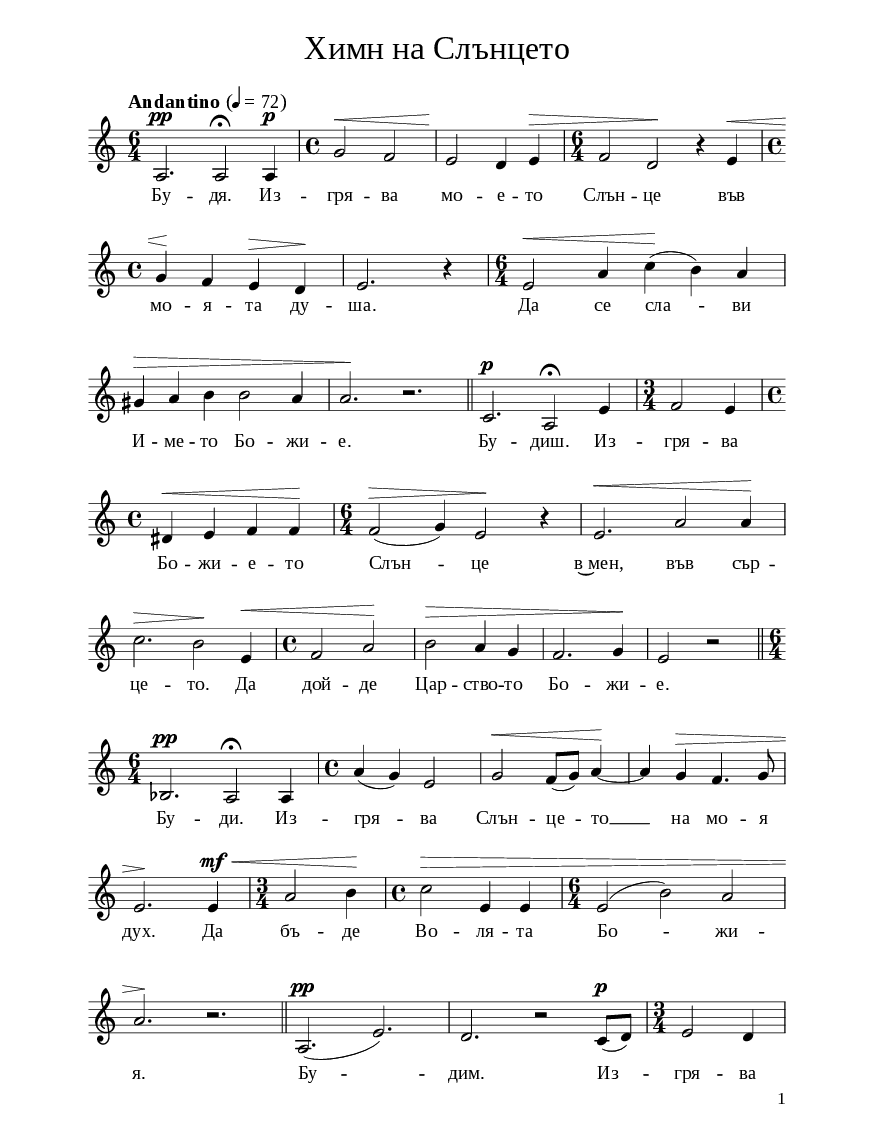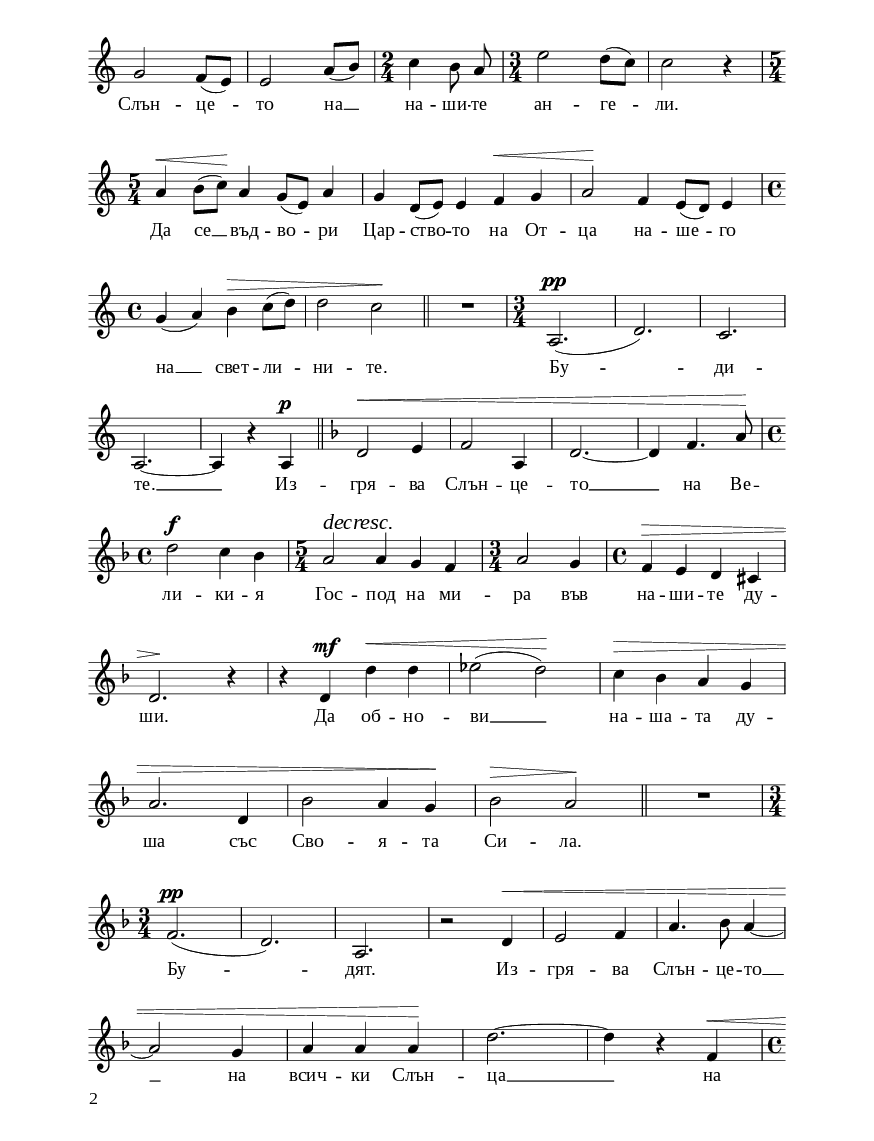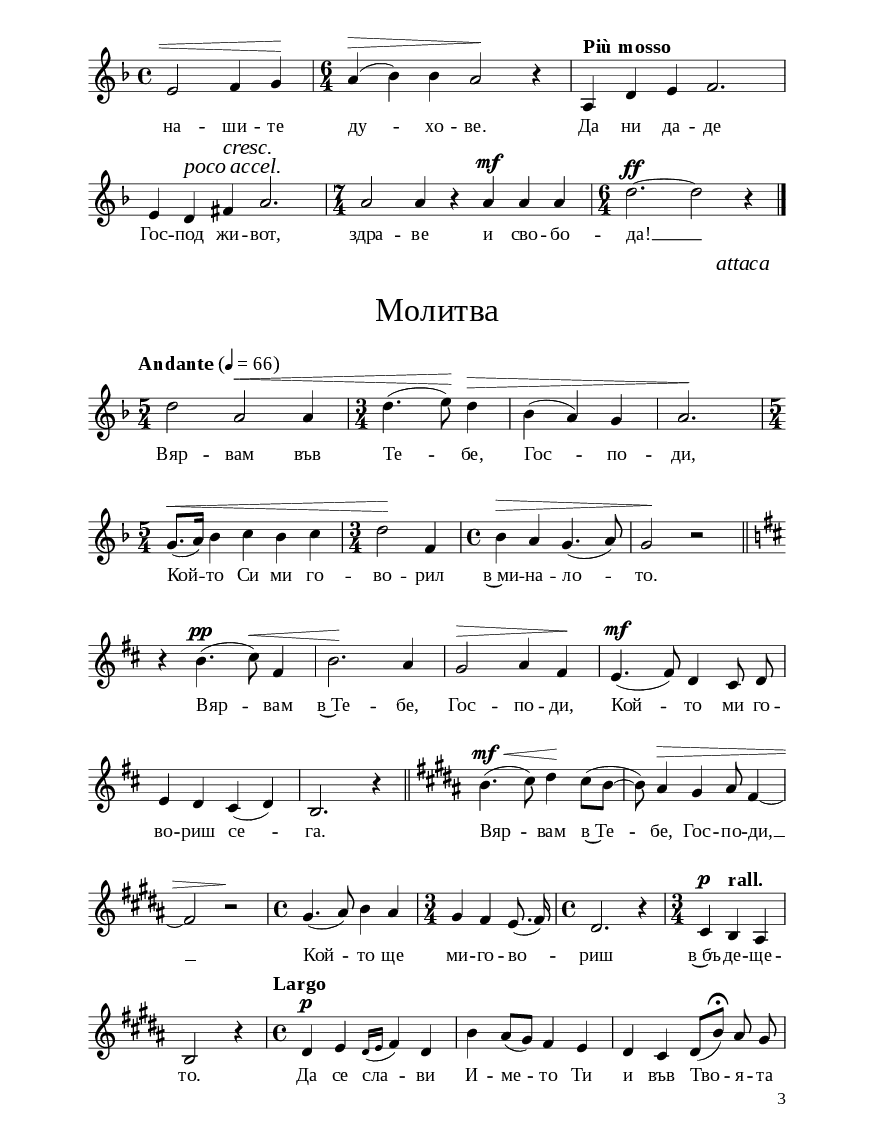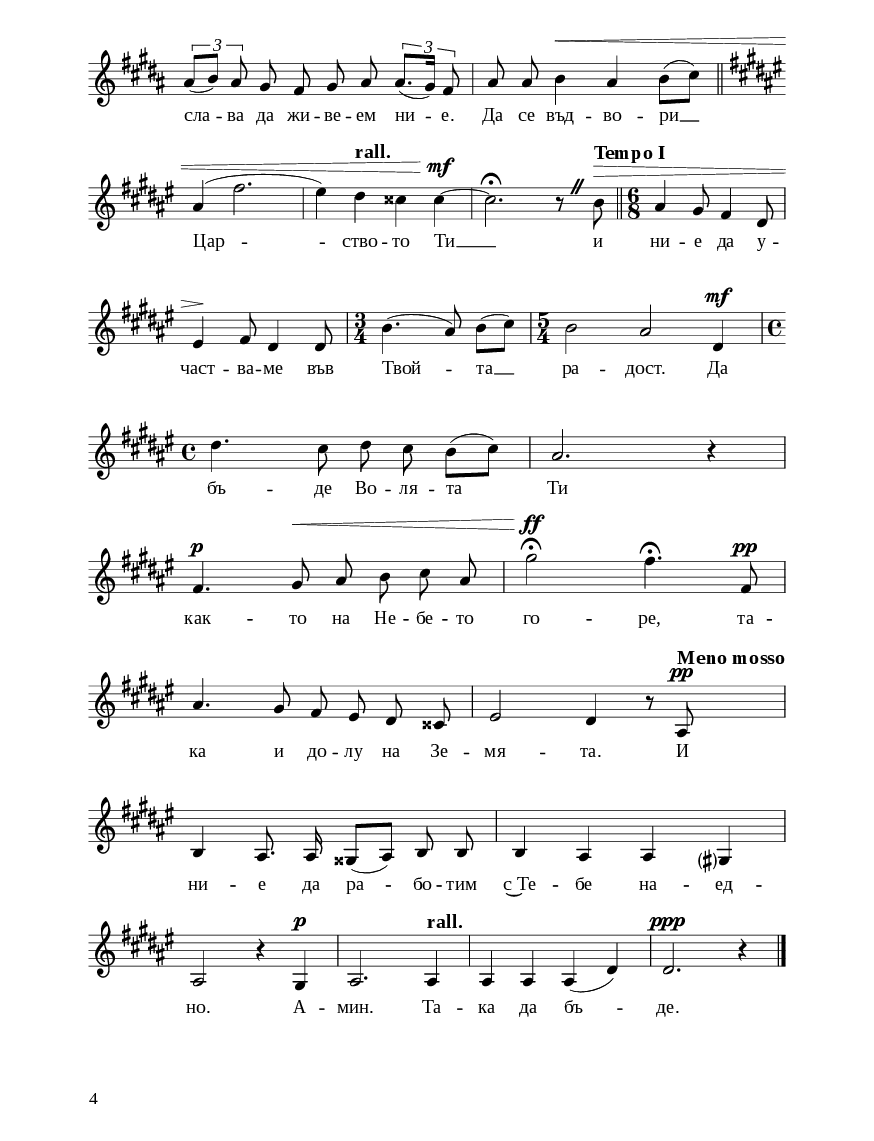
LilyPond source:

\version "2.24.4"

% include paper part and global functions
\include "include/globals.ily"

\bookpart {
  \label #'ref202
  \tocItem \markup "Химн на Слънцето"
  \include "include/bookpart-paper.ily"
  \score {
      \layout {
        indent = 0.0\cm % remove first line indentation
        ragged-last = ##f % do spread last line to fill the whole space
        \override Staff.BarLine.thick-thickness = #4 %make the end and repeat bars thiner
        \override Score.VoltaBracket.font-size = #-1.7 % make the repeat number fontsize smaller
        

        \context {
          \Score
          \omit BarNumber %remove bar numbers
          \override MetronomeMark.font-size = #1.5 % increase the tempo fontsize
          \override TupletNumber.font-size = #0.4 % increase the triol number

        } % context

        \context {
          % change staff size
          \Staff
          \override StaffSymbol.thickness = #0.5
          \override BarLine.hair-thickness = #1
          %\override StaffSymbol.ledger-line-thickness = #'(0 . 0)
        }

        \context {
          % adjust space between staff and lyrics and between the two lyric lines
          \Lyrics
          \override VerticalAxisGroup.nonstaff-relatedstaff-spacing = #'((padding . 1))
          \override VerticalAxisGroup.nonstaff-nonstaff-spacing = #'((minimum-distance . 2))
          includeGraceNotes = ##t
        }
      } % layout

    \new Voice \relative c' {
      \clef treble
      \key a \minor
      \time 6/4
      \tempoFunc "Andantino" 4 "72"
      \autoBeamOff
      a2.^\pp  a2 ^\fermata  a4^\p | % 2
      \time 4/4  | % 2
      g'2^\<  f2 | % 3
      e2 \!  d4  e4^\> | % 4
      \time 6/4  | % 4
      f2  d2 \! r4
      \override Hairpin.to-barline = ##f
      \override Hairpin.after-line-breaking = ##t
      e4^\< \break | % 5

      \time 4/4  | % 5
      g4 \! f4  e4^\>  d4  \! | % 6
      e2. r4 | % 7
      \time 6/4  | % 7
      e2^\<  a4  c4 ( \!  b4 )
      a4 \break | % 8
      gis4^\>  a4  b4  b2  a4
      | % 9
      a2. \! r2. \bar "||"
      c,2.^\p  a2 ^\fermata  e'4 | % 11
      \time 3/4  | % 11
      f2  e4 \break | % 12
      \time 4/4  | % 12
      dis4^\<  e4  f4  f4 \! | % 13
      \time 6/4  | % 13
      f2 (^\>  g4 )  e2 \! r4 | % 14
      e2.^\<  a2  a4 \! \break | % 15
      c2.^\>  b2 \! e,4^\< | % 16
      \time 4/4  | % 16
      f2  a2  \! | % 17
      b2^\>  a4  g4 | % 18
      f2.  g4  \! | % 19
      e2 r2 \bar "||"
      \break |
      \time 6/4  |
      bes2.^\pp  a2 ^\fermata  a4 | % 21
      \time 4/4  | % 21
      a'4 (  g4 )  e2 | % 22
      g2^\<  f8 ( [  g8 ) ]  a4 ~ \! | % 23
      a4  g4^\>  f4.  g8 \break | % 24
      e2.  \! e4 \mf ^\< | % 25
      \time 3/4  | % 25
      a2  b4 \! | % 26
      \time 4/4  | % 26
      c2^\>  e,4  e4 | % 27
      \time 6/4  | % 27
      e2 (  b'2 )  a2 \break | % 28
      a2. \! r2. \bar "||"
      a,2. (^\pp  e'2. ) |
      d2. r2  c8 ( [^\p  d8 ) ] | % 31
      \time 3/4  | % 31
      e2  d4  | % 32
      \break g2  f8 ( [  e8 ) ] | % 33
      e2  a8 ( [  b8 ) ] | % 34
      \time 2/4 c4  b8  a8 | % 35
      \time 3/4 e'2  d8 ( [  c8 ) ] | % 36
      c2 r4 \break | % 37
      \time 5/4  | % 37
      a4^\<  b8 ( [  c8 ) ] \!  a4
      g8 ( [  e8 ) ]  a4 | % 38
      g4  d8 ( [  e8 ) ]  e4  f4
      ^\<  g4 | % 39
      a2  \! f4  e8 ( [  d8 ) ]
      e4 \break |
      \time 4/4  |
      g4 (  a4 )  b4^\>  c8 ( [
      d8 ) ] | % 41
      d2  c2 \! \bar "||"
      R1 | % 43
      \time 3/4  | % 43
      a,2.^\pp ( | % 44
      d2. ) | % 45
      c2. \break | % 46
      a2. ~ | % 47
      a4 r4  a4^\p \bar "||"
      \key d \minor | % 48
      d2^\<  e4 | % 49
      f2  a,4 |
      d2. ~ | % 51
      d4  f4.  a8 \! \break | % 52
      \time 4/4  | % 52
      d2^\f  c4  bes4 | % 53
      \time 5/4  | % 53
      a2 ^\markup \italic \huge "decresc."  a4  g4  f4 | % 54
      \time 3/4  | % 54
      a2  g4 | % 55
      \time 4/4  | % 55
      f4^\>  e4  d4  cis4 \break | % 56
      d2.  \! r4 | % 57
      r4  d4 ^\mf  d'4 ^\<  d4 | % 58
      es2 (  d2 ) \! | % 59
      c4  ^\>  bes4  a4  g4
      \break |
      a2.  d,4 | % 61
      bes'2  a4  g4 \! | % 62
      bes2 ^\>  a2 ^\! \bar "||"
      R1 \break | % 64
      \time 3/4  | % 64
      f2.^\pp ( | % 65
      d2. ) | % 66
      a2. |
      r2  d4 ^\< | % 68
      e2  f4 | % 69
      a4.  bes8  a4 ~  | \break

      a2  g4 | % 71
      a4  a4  a4 \! | % 72
      d2. ~  | % 73
      d4 r4  f,4 ^\< \break | % 74
      \time 4/4  | % 74
      e2  f4  g4  \! | % 75
      \time 6/4  | % 75
      a4 ( ^\>  bes4 )  bes4  a2  \!
      r4 | % 76
      \tempo"Più mosso" a,4 d4  e4
      f2. \break | % 77
      e4  d4 ^\markup{ \italic \huge {poco accel.} }
      fis4 ^\markup \italic \huge "cresc."  a2. | % 78
      \time 7/4 a2  a4 r4 a4 ^\mf  a4  a4 | % 79
      \time 6/4 d2. ~ ^\ff  d2 r4 \bar "|."
    }

    \addlyrics {
      Бу -- дя. Из -- гря -- ва мо -- е --
      то Слън -- це във мо -- я -- та ду
      -- ша. Да се сла  -- ви И -- ме --
      то Бо -- жи -- е. Бу -- диш. Из --
      гря -- ва Бо -- жи -- е -- то Слън
      -- це в~мен, във сър -- це --
      то. Да дой -- де Цар -- ство -- то
      Бо -- жи -- е. Бу -- ди. Из -- гря
      -- ва Слън -- це -- то __  на
      мо -- я дух. Да бъ -- де Во -- ля --
      та Бо -- жи -- я. Бу -- дим.
      Из -- гря -- ва Слън -- це --
      то на __ на -- ши -- те ан -- ге
      -- ли. Да се __ въд -- во --
      ри Цар -- ство -- то на От --
      ца на -- ше -- го на __  свет --
      ли -- ни -- те. Бу -- ди -- те. __
      Из -- гря -- ва Слън -- це -- то __
      на Ве -- ли -- ки -- я Гос --
      под на ми -- ра във на -- ши -- те
      ду -- ши. Да об -- но -- ви __  на --
      ша -- та ду -- ша със Сво -- я --
      та Си -- ла. Бу -- дят. Из --
      гря -- ва Слън -- це -- то __ на
      всич -- ки Слън -- ца __ на на --
      ши -- те ду -- хо -- ве. Да ни
      да -- де Гос -- под жи -- вот, здра
      -- вe и сво -- бо -- да! __
    }

    \header {
      title = \titleFunc #'ref_desc_20 "Химн на Слънцето" "Himn na Slănceto"
    }

    \midi{}

  } % score

  \markup \raise #2.8 \override #'(baseline-skip . 2) {
    \column {
      \fill-line \huge \italic { "" "" \concat {"attaca" "   " }}
    }
  }

  \label #'ref204
  \tocItem \markup "Молитва (Вярвам в теб)"
  \include "include/bookpart-paper.ily"
  \score {
      \layout {
        indent = 0.0\cm % remove first line indentation
        ragged-last = ##f % do spread last line to fill the whole space
        \override Staff.BarLine.thick-thickness = #4 %make the end and repeat bars thiner
        \override Score.VoltaBracket.font-size = #-1.7 % make the repeat number fontsize smaller
        

        \context {
          \Score
          \omit BarNumber %remove bar numbers
          \override MetronomeMark.font-size = #1.5 % increase the tempo fontsize
          \override TupletNumber.font-size = #0.4 % increase the triol number

        } % context

        \context {
          % change staff size
          \Staff
          \override StaffSymbol.thickness = #0.5
          \override BarLine.hair-thickness = #1
          %\override StaffSymbol.ledger-line-thickness = #'(0 . 0)
        }

        \context {
          % adjust space between staff and lyrics and between the two lyric lines
          \Lyrics
          \override VerticalAxisGroup.nonstaff-relatedstaff-spacing = #'((padding . 1))
          \override VerticalAxisGroup.nonstaff-nonstaff-spacing = #'((minimum-distance . 2))
          includeGraceNotes = ##t
        }
      } % layout

    \new Voice \relative c' {
      \clef treble
      \key d \minor
      \time 5/4
      \tempoFunc "Andante" 4 "66"
      \autoBeamOff
      \override Hairpin.to-barline = ##f
      \override Hairpin.after-line-breaking = ##t

      d'2  a2^\<
      a4 | % 81
      \time 3/4  | % 81
      d4. (  e8  \! )  d4 ^\> | % 82
      bes4 (  a4 )  g4 | % 83
      a2. \! | \time 5/4 \break % 84

      g8. ( [  ^\<  a16 ) ]  bes4  c4
      bes4  c4 | % 85
      \time 3/4  | % 85
      d2 \!  f,4 | % 86
      \time 4/4 bes4  ^\>  a4  g4. (  a8 ) | % 87
      g2 \! r2 \bar "||" | \break % 88

      \key b \minor | % 88
      r4  b4. ( ^\pp  cis8 ) ^\<  fis,4 | % 89
      b2.  \! a4 |
      g2^\>  a4  fis4  \! | % 91
      e4. ( ^\mf  fis8 )  d4  cis8
      d8 | \break % 92
      e4  d4  cis4 (  d4 ) | % 93
      b2. r4 \bar "||"
      | % 94
      \key b \major | % 94
      b'4. (^\mf ^\<  cis8 )  dis4 \!
      cis8 ( [  b8 ~ ] | % 95
      b8 )  ais4 ^\>  gis4  ais8
      fis4 ~ | \break % 96
      fis2 r2 \! | % 97
      \time 4/4 gis4. (  ais8 )  b4  ais4 | % 98
      \time 3/4 gis4  fis4  e8. (  fis16 ) | % 99
      \time 4/4 dis2. r4  |
      \time 3/4  |
      cis4 ^\p  \tempo "rall. " b4 ais4 | \break % 101
      b2 r4 | % 102
      \time 4/4  | % 102
      \tempo"Largo" dis4^\p  e4 \grace {
        dis16 ( [  e16 ]
      }
      fis4 )  dis4
      | % 103
      b'4  ais8 ( [  gis8 ) ]  fis4
      e4 | % 104
      dis4  cis4  dis8 ( [  b'8 )
      ^\fermata ]  ais8  gis8 \break | % 105
      \times 2/3  {
        ais8 ( [  b8 )]  ais8
      }
      gis8  fis8  gis8  ais8
      \times 2/3  {
        ais8. ( [  gis16 )  ] fis8
      }
      | % 106
      ais8  ais8  b4 ^\<  ais4
      b8 ( [  cis8 ) ] \bar "||"
      | % 107
      \key dis \minor | \break % 107
      ais4 (  fis'2. | % 108
      eis4 )  \tempo"rall." dis4
      cisis4  cisis4 ~
      ^\mf | % 109
      cisis2. ^\fermata r8 \caesura \tempo"Tempo I" b8
      ^\> | \bar "||"
      \time 6/8  |
      ais4  gis8  fis4  dis8 \break | % 111
      eis4  \! fis8 \!  dis4  dis8 | % 112
      \time 3/4  | % 112
      b'4. (  ais8 )  b8 ( [  cis8
      ) ] | % 113
      \time 5/4  | % 113
      b2  ais2  dis,4 ^\mf | \break % 114
      \time 4/4  | % 114
      dis'4.  cis8  dis8
      cis8   b8 ( [  cis8 ) ] | % 115
      ais2. r4 \break  | % 116
      fis4. ^\p  gis8 ^\<  ais8   b8
      cis8  ais8  | % 117
      gis'2 ^\fermata \! ^\ff  fis4. ^\fermata
      fis,8 ^\pp | \break % 118
      ais4.  gis8  fis8 eis8
      dis8  cisis8  | % 119
      eis2  dis4 r8  \tempo "Meno mosso" ais8^\pp


      | \break
      b4  ais8.  ais16  gisis8 ( [
      ais8 ) ]  b8  b8 | % 121
      b4  ais4  ais4  gis?4 \break | % 122
      ais2 r4  gis4 ^\p | % 123
      ais2.  \tempo "rall." ais4 |
      ais4 ais4 ais4 ( dis4 ) | % 124
      dis2. \! ^\ppp r4 \bar "|."


    }
    \addlyrics {
      Вяр --
      вам във Те -- бе, Гос -- по
      -- ди, Кой -- то Си ми го -- во
      -- рил в~ми -- на -- ло -- то. Вяр -- вам в~Те -- бе, Гос -- по
      -- ди, Кой -- то ми го -- во --
      риш се -- га. Вяр -- вам
      в~Те -- бе, Гос -- по -- ди, __
      Кой -- то ще ми -- го -- во
      -- риш в~бъ -- де -- ще -- то. Да
      се  сла -- ви И -- ме --
      то Ти и във Тво -- я -- та
      сла -- ва да жи -- ве -- ем ни
      -- е. Да се въд -- во -- ри __
      Цар -- ство -- то Ти __
      и ни -- е да у -- част -- ва -- ме
      във Твой -- та __ ра -- дост.
      Да бъ -- де Во -- ля -- та Ти
      как -- то на Не -- бе -- то го --
      ре, та -- ка и до -- лу на Зе --
      мя -- та. И ни -- е да ра -- бо
      -- тим с~Те -- бе на -- ед -- но. А
      -- мин. Та -- ка да бъ -- де.}

      \header {
        title = \titleFunc #'ref_desc_18 "Молитва" "Molitva"
      }

      \midi{}

    } % score


  } % bookpart

  % Più mosso
  %
